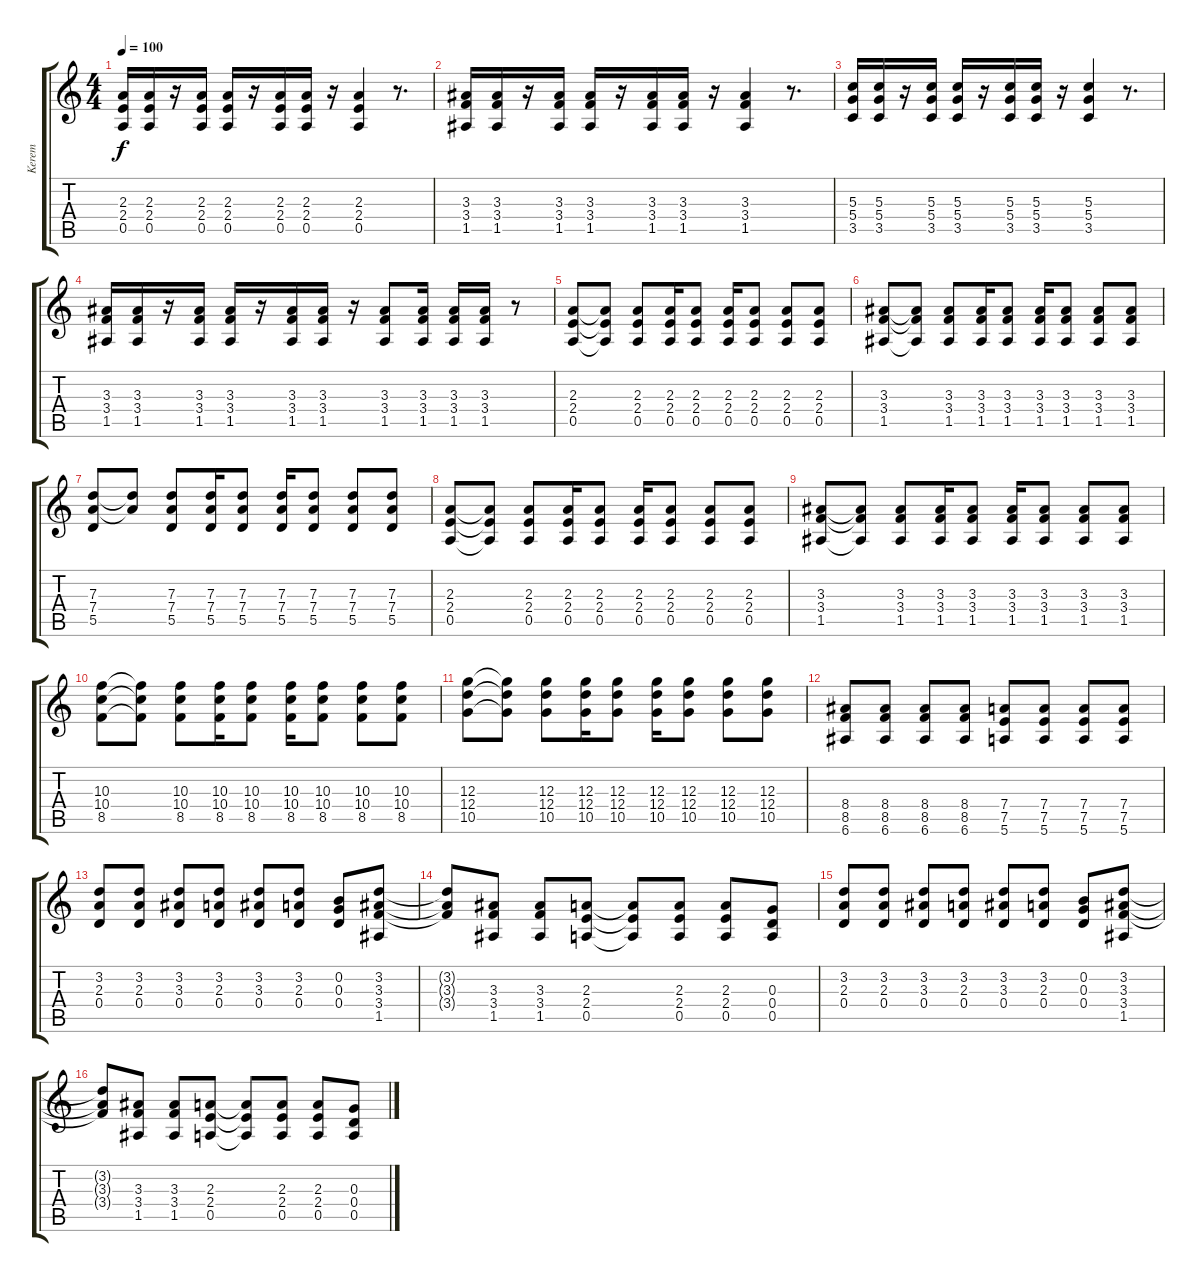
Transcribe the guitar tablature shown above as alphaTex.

\track ("Kerem" "Kerem") {instrument electricguitarjazz}
\staff {score tabs}
\tuning (E4 B3 G3 D3 A2 E2) {hide}
\ts (4 4)
\tempo 100
\clef g2
\ks c
(2.3 2.4 0.5).16{dy f} (2.3 2.4 0.5).16 r.16 (2.3 2.4 0.5).16 (2.3 2.4 0.5).16 r.16 (2.3 2.4 0.5).16 (2.3 2.4 0.5).16 r.16 (2.3 2.4 0.5).4 r.8{d} |
(3.3 3.4 1.5).16 (3.3 3.4 1.5).16 r.16 (3.3 3.4 1.5).16 (3.3 3.4 1.5).16 r.16 (3.3 3.4 1.5).16 (3.3 3.4 1.5).16 r.16 (3.3 3.4 1.5).4 r.8{d} |
(5.3 5.4 3.5).16 (5.3 5.4 3.5).16 r.16 (5.3 5.4 3.5).16 (5.3 5.4 3.5).16 r.16 (5.3 5.4 3.5).16 (5.3 5.4 3.5).16 r.16 (5.3 5.4 3.5).4 r.8{d} |
(3.3 3.4 1.5).16 (3.3 3.4 1.5).16 r.16 (3.3 3.4 1.5).16 (3.3 3.4 1.5).16 r.16 (3.3 3.4 1.5).16 (3.3 3.4 1.5).16 r.16 (3.3 3.4 1.5).8 (3.3 3.4 1.5).16 (3.3 3.4 1.5).16 (3.3 3.4 1.5).16 r.8 |
(2.3 2.4 0.5).8 (2.3{t} 2.4{t} 0.5{t}).8 (2.3 2.4 0.5).8 (2.3 2.4 0.5).16 (2.3 2.4 0.5).8 (2.3 2.4 0.5).16 (2.3 2.4 0.5).8 (2.3 2.4 0.5).8 (2.3 2.4 0.5).8 |
(3.3 3.4 1.5).8 (3.3{t} 3.4{t} 1.5{t}).8 (3.3 3.4 1.5).8 (3.3 3.4 1.5).16 (3.3 3.4 1.5).8 (3.3 3.4 1.5).16 (3.3 3.4 1.5).8 (3.3 3.4 1.5).8 (3.3 3.4 1.5).8 |
(7.3 7.4 5.5).8 (7.3{t} 7.4{t}).8 (7.3 7.4 5.5).8 (7.3 7.4 5.5).16 (7.3 7.4 5.5).8 (7.3 7.4 5.5).16 (7.3 7.4 5.5).8 (7.3 7.4 5.5).8 (7.3 7.4 5.5).8 |
(2.3 2.4 0.5).8 (2.3{t} 2.4{t} 0.5{t}).8 (2.3 2.4 0.5).8 (2.3 2.4 0.5).16 (2.3 2.4 0.5).8 (2.3 2.4 0.5).16 (2.3 2.4 0.5).8 (2.3 2.4 0.5).8 (2.3 2.4 0.5).8 |
(3.3 3.4 1.5).8 (3.3{t} 3.4{t} 1.5{t}).8 (3.3 3.4 1.5).8 (3.3 3.4 1.5).16 (3.3 3.4 1.5).8 (3.3 3.4 1.5).16 (3.3 3.4 1.5).8 (3.3 3.4 1.5).8 (3.3 3.4 1.5).8 |
(10.3 10.4 8.5).8 (10.3{t} 10.4{t} 8.5{t}).8 (10.3 10.4 8.5).8 (10.3 10.4 8.5).16 (10.3 10.4 8.5).8 (10.3 10.4 8.5).16 (10.3 10.4 8.5).8 (10.3 10.4 8.5).8 (10.3 10.4 8.5).8 |
(12.3 12.4 10.5).8 (12.3{t} 12.4{t} 10.5{t}).8 (12.3 12.4 10.5).8 (12.3 12.4 10.5).16 (12.3 12.4 10.5).8 (12.3 12.4 10.5).16 (12.3 12.4 10.5).8 (12.3 12.4 10.5).8 (12.3 12.4 10.5).8 |
(8.4 8.5 6.6).8 (8.4 8.5 6.6).8 (8.4 8.5 6.6).8 (8.4 8.5 6.6).8 (7.4 7.5 5.6).8 (7.4 7.5 5.6).8 (7.4 7.5 5.6).8 (7.4 7.5 5.6).8 |
(3.2 2.3 0.4).8 (3.2 2.3 0.4).8 (3.2 3.3 0.4).8 (3.2 2.3 0.4).8 (3.2 3.3 0.4).8 (3.2 2.3 0.4).8 (0.2 0.3 0.4).8 (3.2 3.3 3.4 1.5).8 |
(3.2{t} 3.3{t} 3.4{t}).8 (3.3 3.4 1.5).8 (3.3 3.4 1.5).8 (2.3 2.4 0.5).8 (2.3{t} 2.4{t} 0.5{t}).8 (2.3 2.4 0.5).8 (2.3 2.4 0.5).8 (0.3 0.4 0.5).8 |
(3.2 2.3 0.4).8 (3.2 2.3 0.4).8 (3.2 3.3 0.4).8 (3.2 2.3 0.4).8 (3.2 3.3 0.4).8 (3.2 2.3 0.4).8 (0.2 0.3 0.4).8 (3.2 3.3 3.4 1.5).8 |
(3.2{t} 3.3{t} 3.4{t}).8 (3.3 3.4 1.5).8 (3.3 3.4 1.5).8 (2.3 2.4 0.5).8 (2.3{t} 2.4{t} 0.5{t}).8 (2.3 2.4 0.5).8 (2.3 2.4 0.5).8 (0.3 0.4 0.5).8
